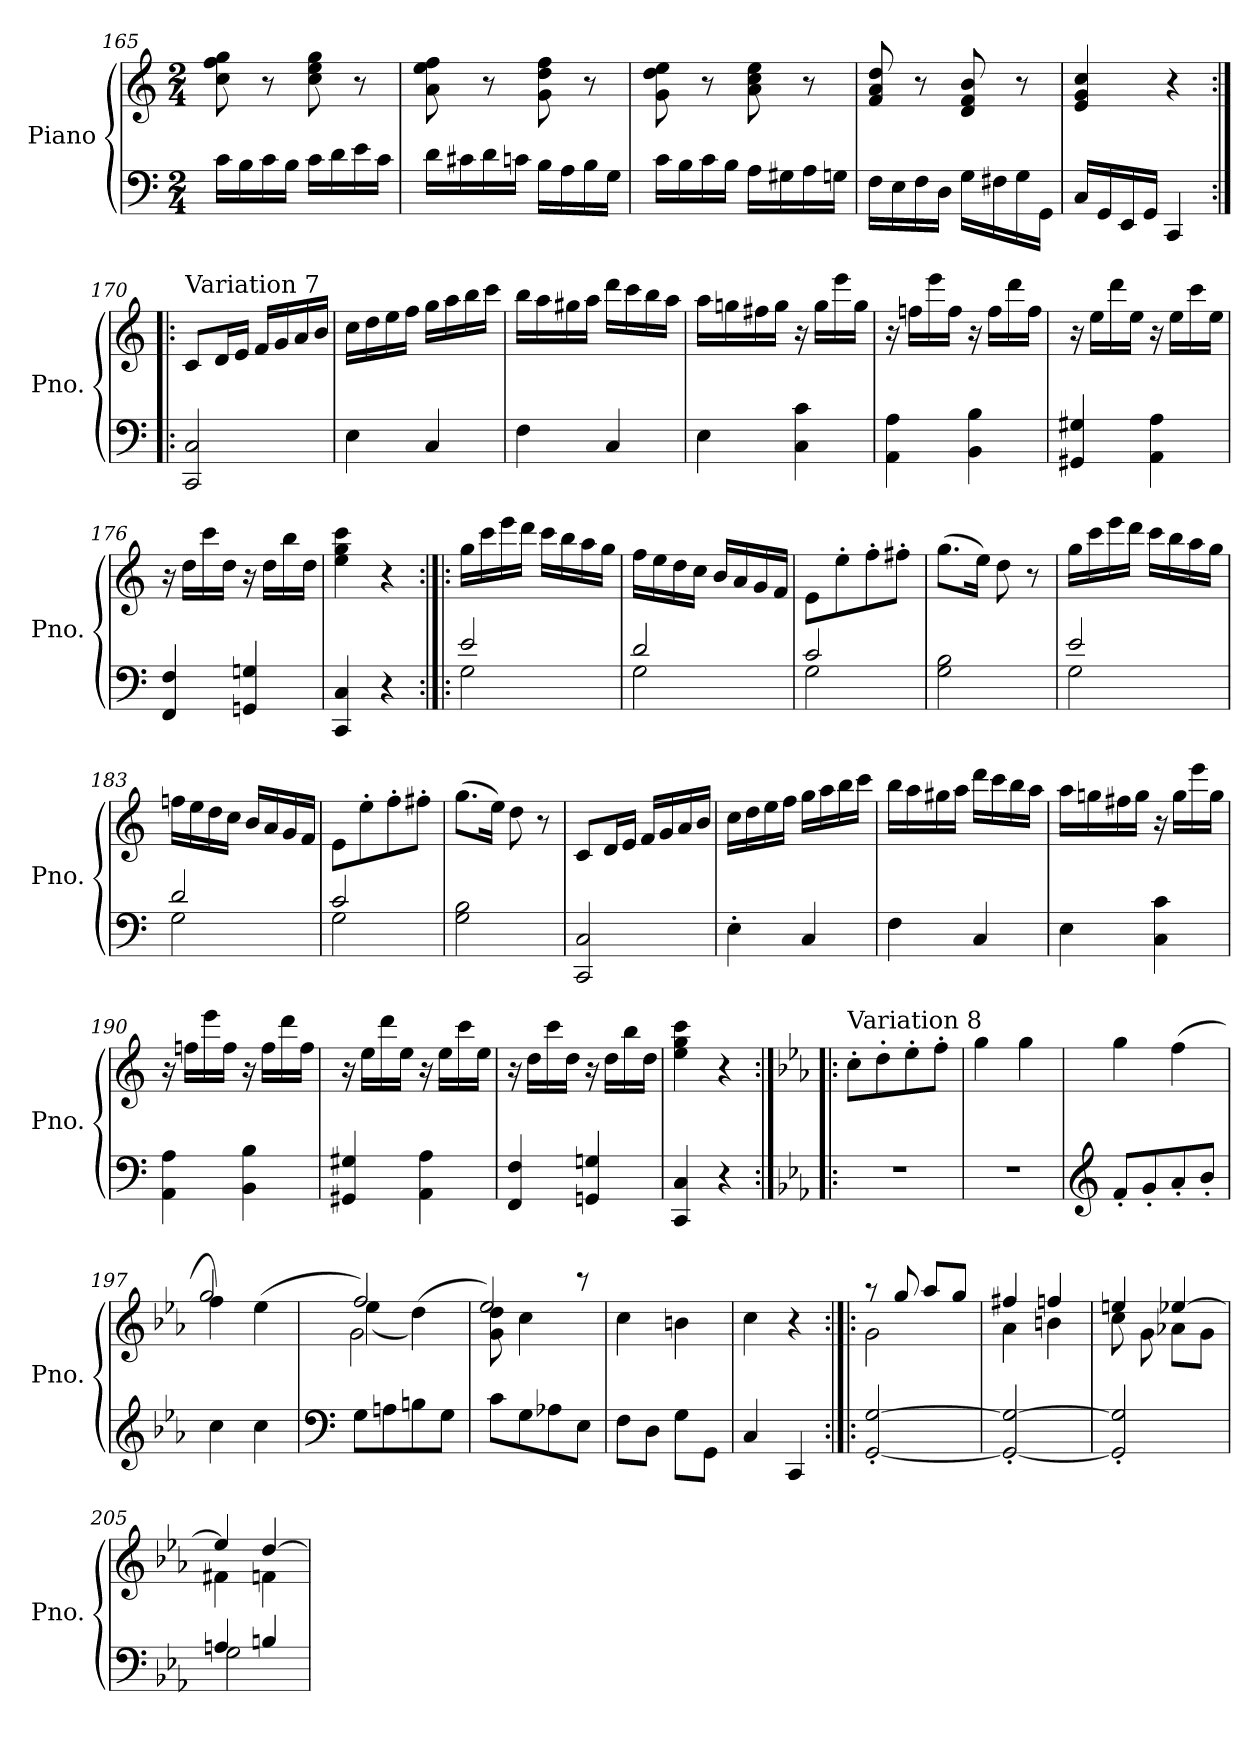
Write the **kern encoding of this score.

**kern	**kern
*part1	*part1
*staff2	*staff1
*I"Piano	*
*I'Pno.	*
!!LO:LB:g=z
*clefF4	*clefG2
*k[]	*k[]
*M2/4	*M2/4
=165	=165
16c\LL	8cc\ 8ff\ 8gg\
16B\	.
16c\	8r
16B\JJ	.
16c\LL	8cc\ 8ee\ 8gg\
16d\	.
16e\	8r
16c\JJ	.
=166	=166
16d\LL	8a\ 8ee\ 8ff\
16c#X\	.
16d\	8r
16cn\JJ	.
16B\LL	8g\ 8dd\ 8ff\
16A\	.
16B\	8r
16G\JJ	.
=167	=167
16c\LL	8g\ 8dd\ 8ee\
16B\	.
16c\	8r
16B\JJ	.
16A\LL	8a\ 8cc\ 8ee\
16G#X\	.
16A\	8r
16Gn\JJ	.
=168	=168
16F\LL	8f/ 8a/ 8dd/
16E\	.
16F\	8r
16D\JJ	.
16G\LL	8d/ 8f/ 8b/
16F#X\	.
16G\	8r
16GG\JJ	.
=169	=169
16C/LL	4e/ 4g/ 4cc/
16GG/	.
16EE/	.
16GG/JJ	.
4CC/	4r
!!LO:PB:g=z
=170:|!|:	=170:|!|:
!	!LO:TX:a:t=Variation 7
2CC/ 2C/	8c/L
.	16d/L
.	16e/JJ
.	16f/LL
.	16g/
.	16a/
.	16b/JJ
=171	=171
4E\	16cc\LL
.	16dd\
.	16ee\
.	16ff\JJ
4C/	16gg\LL
.	16aa\
.	16bb\
.	16ccc\JJ
=172	=172
4F\	16bb\LL
.	16aa\
.	16gg#X\
.	16aa\JJ
4C/	16ddd\LL
.	16ccc\
.	16bb\
.	16aa\JJ
=173	=173
4E\	16aa\LL
.	16ggn\
.	16ff#X\
.	16gg\JJ
4C\ 4c\	16r
.	16gg\LL
.	16eee\
.	16gg\JJ
=174	=174
4AA\ 4A\	16r
.	16ffn\LL
.	16eee\
.	16ff\JJ
4BB\ 4B\	16r
.	16ff\LL
.	16ddd\
.	16ff\JJ
=175	=175
4GG#X/ 4G#X/	16r
.	16ee\LL
.	16ddd\
.	16ee\JJ
4AA\ 4A\	16r
.	16ee\LL
.	16ccc\
.	16ee\JJ
!!LO:LB:g=z
=176	=176
4FF/ 4F/	16r
.	16dd\LL
.	16ccc\
.	16dd\JJ
4GGn/ 4Gn/	16r
.	16dd\LL
.	16bb\
.	16dd\JJ
=177	=177
4CC/ 4C/	4ee\ 4gg\ 4ccc\
4r	4r
=178:|!|:	=178:|!|:
*^	*
2e/	2G\	16gg\LL
.	.	16ccc\
.	.	16eee\
.	.	16ddd\JJ
.	.	16ccc\LL
.	.	16bb\
.	.	16aa\
.	.	16gg\JJ
=179	=179	=179
2d/	2G\	16ff\LL
.	.	16ee\
.	.	16dd\
.	.	16cc\JJ
.	.	16b/LL
.	.	16a/
.	.	16g/
.	.	16f/JJ
=180	=180	=180
2c/	2G\	8e\L
.	.	8ee'\
.	.	8ff'\
.	.	8ff#X'\J
*v	*v	*
=181	=181
2G\ 2B\	(>8.gg\L
.	16ee\Jk)
.	8dd\
.	8r
=182	=182
*^	*
2e/	2G\	16gg\LL
.	.	16ccc\
.	.	16eee\
.	.	16ddd\JJ
.	.	16ccc\LL
.	.	16bb\
.	.	16aa\
.	.	16gg\JJ
=183	=183	=183
2d/	2G\	16ffn\LL
.	.	16ee\
.	.	16dd\
.	.	16cc\JJ
.	.	16b/LL
.	.	16a/
.	.	16g/
.	.	16f/JJ
!!LO:LB:g=z
=184	=184	=184
2c/	2G\	8e\L
.	.	8ee'\
.	.	8ff'\
.	.	8ff#X'\J
*v	*v	*
=185	=185
2G\ 2B\	(>8.gg\L
.	16ee\Jk)
.	8dd\
.	8r
=186	=186
2CC/ 2C/	8c/L
.	16d/L
.	16e/JJ
.	16f/LL
.	16g/
.	16a/
.	16b/JJ
=187	=187
4E'\	16cc\LL
.	16dd\
.	16ee\
.	16ff\JJ
4C/	16gg\LL
.	16aa\
.	16bb\
.	16ccc\JJ
=188	=188
4F\	16bb\LL
.	16aa\
.	16gg#X\
.	16aa\JJ
4C/	16ddd\LL
.	16ccc\
.	16bb\
.	16aa\JJ
=189	=189
4E\	16aa\LL
.	16ggn\
.	16ff#X\
.	16gg\JJ
4C\ 4c\	16r
.	16gg\LL
.	16eee\
.	16gg\JJ
=190	=190
4AA\ 4A\	16r
.	16ffn\LL
.	16eee\
.	16ff\JJ
4BB\ 4B\	16r
.	16ff\LL
.	16ddd\
.	16ff\JJ
!!LO:LB:g=z
=191	=191
4GG#X/ 4G#X/	16r
.	16ee\LL
.	16ddd\
.	16ee\JJ
4AA\ 4A\	16r
.	16ee\LL
.	16ccc\
.	16ee\JJ
=192	=192
4FF/ 4F/	16r
.	16dd\LL
.	16ccc\
.	16dd\JJ
4GGn/ 4Gn/	16r
.	16dd\LL
.	16bb\
.	16dd\JJ
=193	=193
4CC/ 4C/	4ee\ 4gg\ 4ccc\
4r	4r
!!LO:PB:g=z
=194:|!|:	=194:|!|:
*k[b-e-a-]	*k[b-e-a-]
!	!LO:TX:a:t=Variation 8
2r	8cc'\L
.	8dd'\
.	8ee-'\
.	8ff'\J
=195	=195
2r	4gg\
.	4gg\
=196	=196
*clefG2	*
8f'/L	4gg\
8g'/	.
8a-'/	(>4ff\
8b-'/J	.
=197	=197
*	*^
4cc\	4ff\)	2gg/
4cc\	(<4ee-\	.
*	*v	*v
=198	=198
*clefF4	*
*	*^
*	*	*^
8G\L	2ff/)	(<4ee-\	2g\
8An\	.	.	.
8Bn\	.	(<4dd\)	.
8G\J	.	.	.
*	*	*v	*v
=199	=199	=199
8c\L	8g\ 8dd\	2ee-/)
8G\	4cc\	.
8A-X\	.	.
8E-\J	8r	.
*	*v	*v
=200	=200
8F\L	4cc\
8D\J	.
8G\L	4bn\
8GG\J	.
=201	=201
4C/	4cc\
4CC/	4r
=202:|!|:	=202:|!|:
*	*^
[2GG/' [2G/'	8r	2g\
.	8gg/	.
.	8aa-/L	.
.	8gg/J	.
=203	=203	=203
2GG/_' 2G/_'	4ff#X/	4a-\
.	4ffn/	4bn\
=204	=204	=204
2GG/]' 2G/]'	4een/	8cc\
.	.	8g\
.	[4ee-X/	8a-X\L
.	.	8g\J
!!LO:LB:g=z	!!
=205	=205	=205
*^	*	*
4An/	2G\	4ee-/]	4f#X\
4Bn/	.	[4dd/	4fn\
*v	*v	*	*
*	*v	*v
=	=
*-	*-
